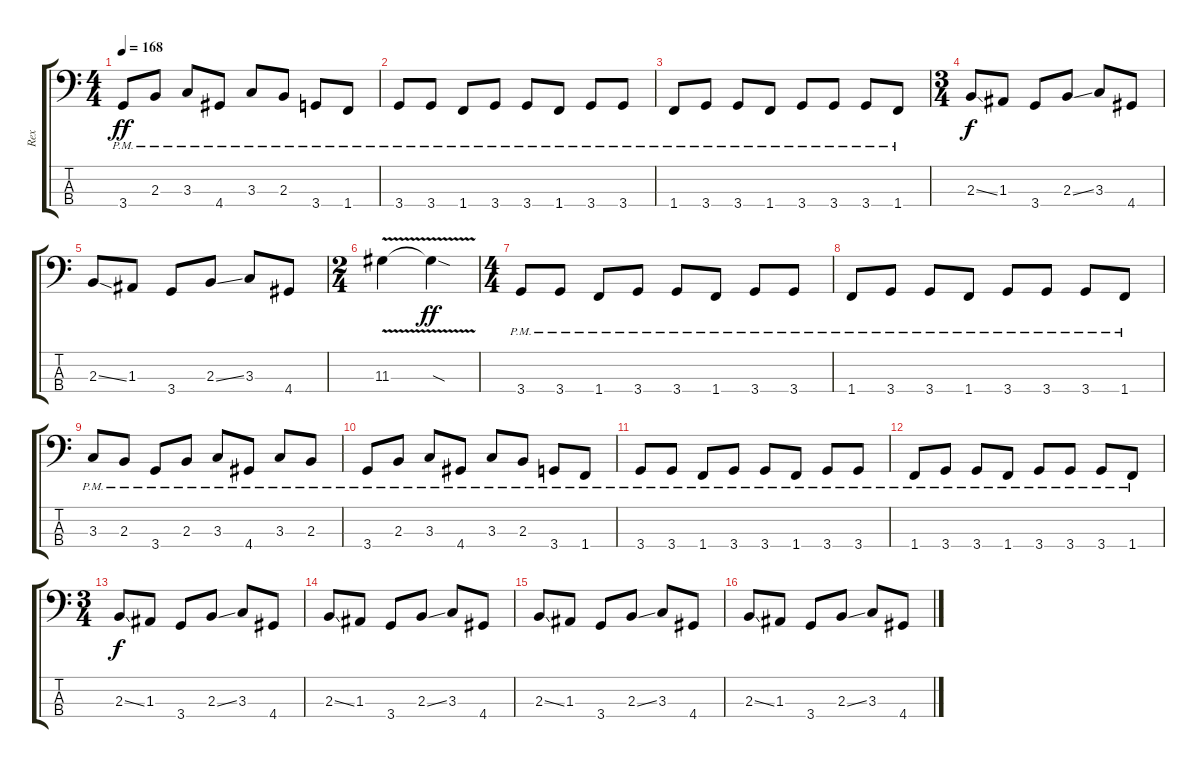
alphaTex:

\track ("Rex" "Rex") {instrument electricbasspick}
\staff {score tabs}
\tuning (G2 D2 A1 E1) {hide}
\ts (4 4)
\tempo 168
\clef f4
\ks c
3.4{pm}.8{dy ff} 2.3{pm}.8 3.3{pm}.8 4.4{pm}.8 3.3{pm}.8 2.3{pm}.8 3.4{pm}.8 1.4{pm}.8 |
3.4{pm}.8 3.4{pm}.8 1.4{pm}.8 3.4{pm}.8 3.4{pm}.8 1.4{pm}.8 3.4{pm}.8 3.4{pm}.8 |
1.4{pm}.8 3.4{pm}.8 3.4{pm}.8 1.4{pm}.8 3.4{pm}.8 3.4{pm}.8 3.4{pm}.8 1.4{pm}.8 |
\ts (3 4)
2.3{ss}.8{dy f} 1.3.8 3.4.8 2.3{ss}.8 3.3.8 4.4.8 |
2.3{ss}.8 1.3.8 3.4.8 2.3{ss}.8 3.3.8 4.4.8 |
\ts (2 4)
11.3{v}.4 11.3{sod t}.4{dy ff} |
\ts (4 4)
3.4{pm}.8 3.4{pm}.8 1.4{pm}.8 3.4{pm}.8 3.4{pm}.8 1.4{pm}.8 3.4{pm}.8 3.4{pm}.8 |
1.4{pm}.8 3.4{pm}.8 3.4{pm}.8 1.4{pm}.8 3.4{pm}.8 3.4{pm}.8 3.4{pm}.8 1.4{pm}.8 |
3.3{pm}.8 2.3{pm}.8 3.4{pm}.8 2.3{pm}.8 3.3{pm}.8 4.4{pm}.8 3.3{pm}.8 2.3{pm}.8 |
3.4{pm}.8 2.3{pm}.8 3.3{pm}.8 4.4{pm}.8 3.3{pm}.8 2.3{pm}.8 3.4{pm}.8 1.4{pm}.8 |
3.4{pm}.8 3.4{pm}.8 1.4{pm}.8 3.4{pm}.8 3.4{pm}.8 1.4{pm}.8 3.4{pm}.8 3.4{pm}.8 |
1.4{pm}.8 3.4{pm}.8 3.4{pm}.8 1.4{pm}.8 3.4{pm}.8 3.4{pm}.8 3.4{pm}.8 1.4{pm}.8 |
\ts (3 4)
2.3{ss}.8{dy f} 1.3.8 3.4.8 2.3{ss}.8 3.3.8 4.4.8 |
2.3{ss}.8 1.3.8 3.4.8 2.3{ss}.8 3.3.8 4.4.8 |
2.3{ss}.8 1.3.8 3.4.8 2.3{ss}.8 3.3.8 4.4.8 |
2.3{ss}.8 1.3.8 3.4.8 2.3{ss}.8 3.3.8 4.4.8
